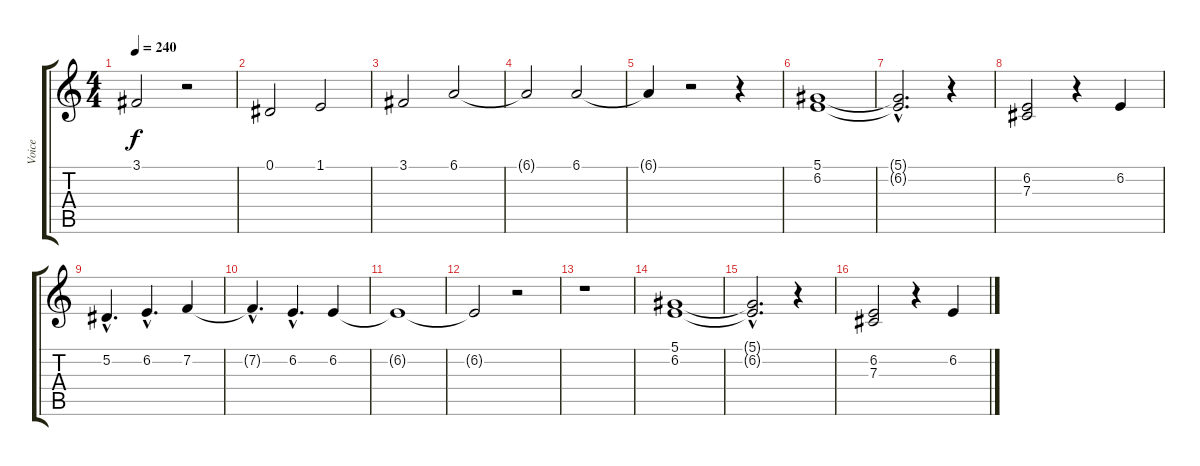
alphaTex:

\track ("Voice" "Voice") {instrument violin}
\staff {score tabs}
\tuning (Eb4 Bb3 Gb3 Db3 Ab2 Eb2) {hide}
\ts (4 4)
\tempo 240
\clef g2
\ks c
3.1.2{dy f} r.2 |
0.1.2 1.1.2 |
3.1.2 6.1.2 |
6.1{t}.2 6.1.2 |
6.1{t}.4 r.2 r.4 |
(5.1 6.2).1 |
(5.1{hac t} 6.2{hac t}).2{d} r.4 |
(6.2 7.3).2 r.4 6.2.4 |
5.2{hac}.4{d} 6.2{hac}.4{d} 7.2.4 |
7.2{hac t}.4{d} 6.2{hac}.4{d} 6.2.4 |
6.2{t}.1 |
6.2{t}.2 r.2 |
r.1 |
(5.1 6.2).1 |
(5.1{hac t} 6.2{hac t}).2{d} r.4 |
(6.2 7.3).2 r.4 6.2.4
